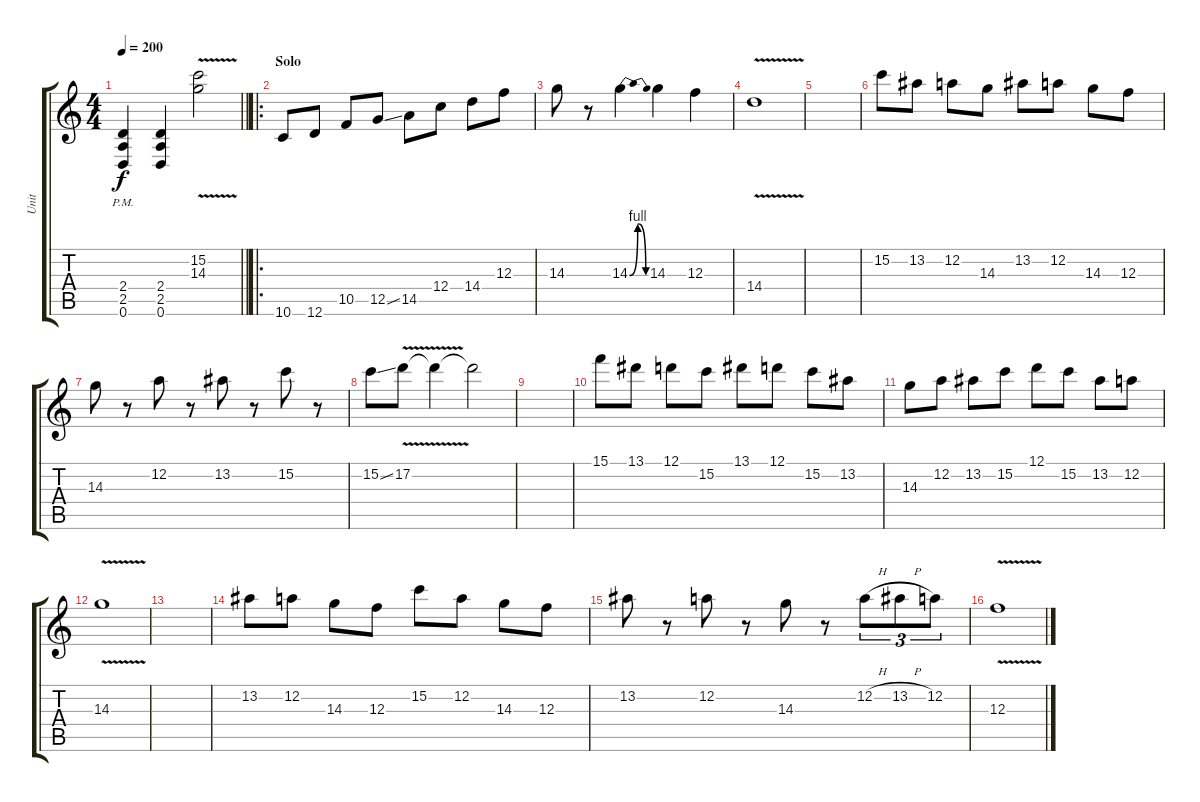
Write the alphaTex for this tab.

\track ("Unit" "Unit") {instrument overdrivenguitar}
\staff {score tabs}
\tuning (D4 A3 F3 C3 G2 D2) {hide}
\ts (4 4)
\tempo 200
\clef g2
\barLineRight lightlight
\ks c
(2.4{pm} 2.5{pm} 0.6{pm}).4{dy f} (2.4 2.5 0.6).4 (15.2{v} 14.3{v}).2 |
\ro
\section ("" "Solo")
10.6.8 12.6.8 10.5.8 12.5{ss}.8 14.5.8 12.4.8 14.4.8 12.3.8 |
14.3.8 r.8 14.3{be (bendrelease 0 0 15 4 15 4 60 0)}.4 14.3.4 12.3.4 |
14.4{v}.1 |
|
15.2.8 13.2.8 12.2.8 14.3.8 13.2.8 12.2.8 14.3.8 12.3.8 |
14.3.8 r.8 12.2.8 r.8 13.2.8 r.8 15.2.8 r.8 |
15.2{ss}.8 17.2{v}.8 17.2{t}.4 17.2{t}.2 |
|
15.1.8 13.1.8 12.1.8 15.2.8 13.1.8 12.1.8 15.2.8 13.2.8 |
14.3.8 12.2.8 13.2.8 15.2.8 12.1.8 15.2.8 13.2.8 12.2.8 |
14.3{v}.1 |
|
13.2.8 12.2.8 14.3.8 12.3.8 15.2.8 12.2.8 14.3.8 12.3.8 |
13.2.8 r.8 12.2.8 r.8 14.3.8 r.8 12.2{h}.8{tu (3 2)} 13.2{h}.8{tu (3 2)} 12.2.8{tu (3 2)} |
12.3{v}.1
